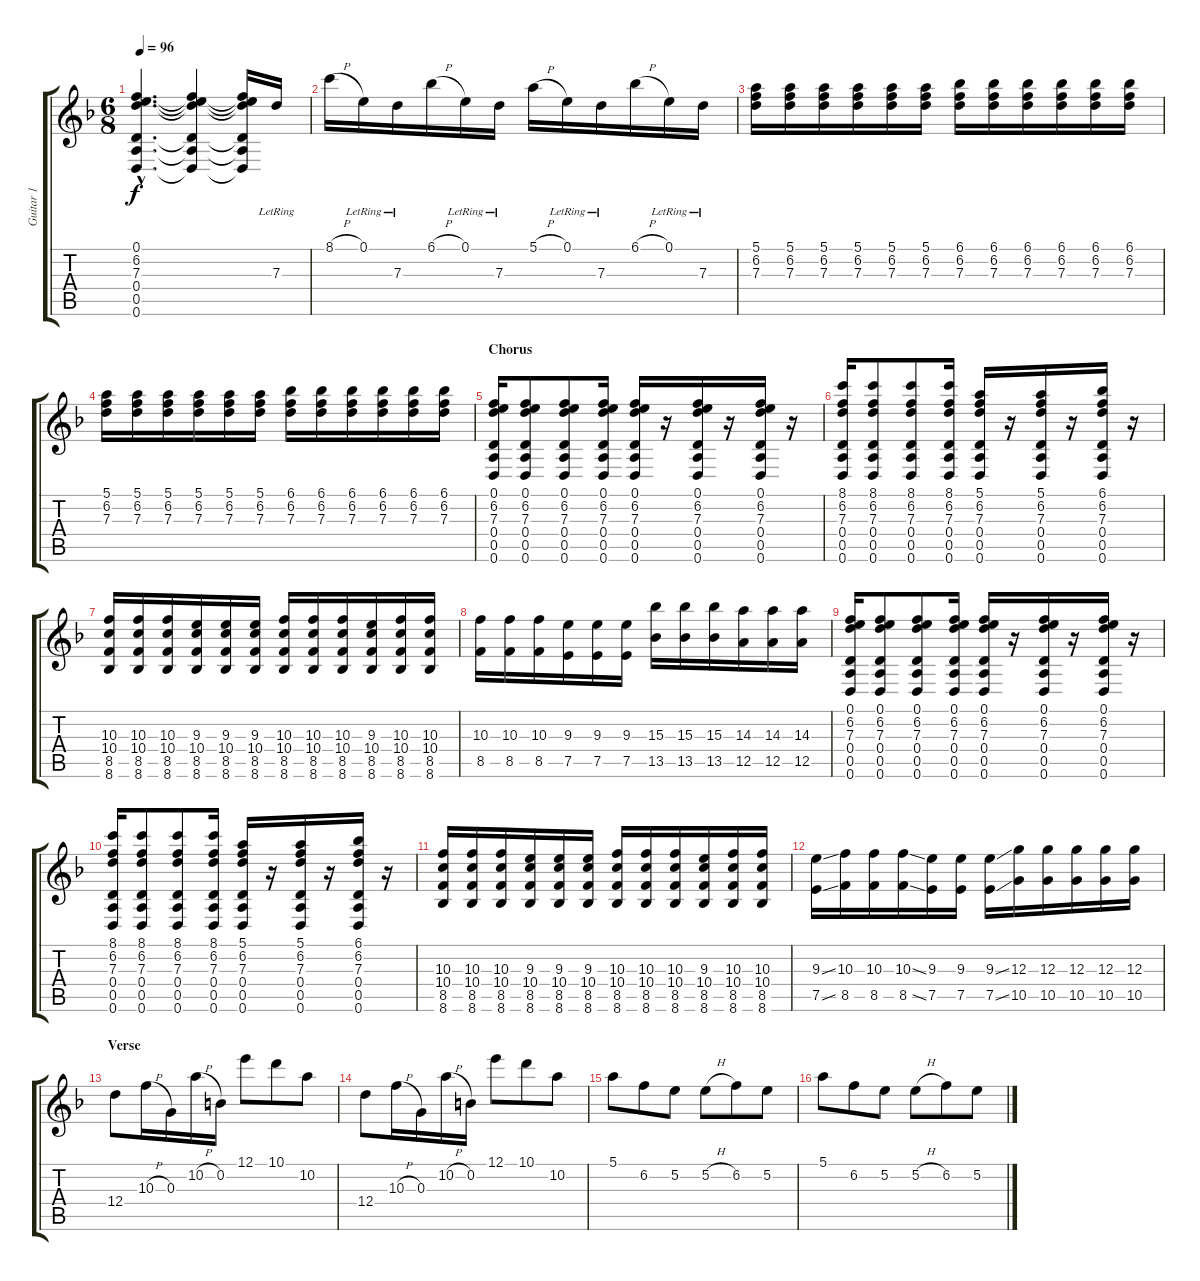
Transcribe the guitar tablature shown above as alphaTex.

\track ("Guitar 1" "Guitar 1") {instrument distortionguitar}
\staff {score tabs}
\tuning (E4 B3 G3 D3 A2 D2) {hide}
\ts (6 8)
\tempo 96
\clef g2
\ks f
(0.1{hac} 6.2{hac} 7.3{hac} 0.4{hac} 0.5{hac} 0.6{hac}).4{d dy f} (0.1{t} 6.2{t} 7.3{t} 0.4{t} 0.5{t} 0.6{t}).4 (0.1{t} 6.2{t} 7.3{t} 0.4{t} 0.5{t} 0.6{t}).16 7.3{lr}.16 |
8.1{h}.16 0.1{lr}.16 7.3{lr}.16 6.1{h}.16 0.1{lr}.16 7.3{lr}.16 5.1{h}.16 0.1{lr}.16 7.3{lr}.16 6.1{h}.16 0.1{lr}.16 7.3{lr}.16 |
(5.1 6.2 7.3).16 (5.1 6.2 7.3).16 (5.1 6.2 7.3).16 (5.1 6.2 7.3).16 (5.1 6.2 7.3).16 (5.1 6.2 7.3).16 (6.1 6.2 7.3).16 (6.1 6.2 7.3).16 (6.1 6.2 7.3).16 (6.1 6.2 7.3).16 (6.1 6.2 7.3).16 (6.1 6.2 7.3).16 |
(5.1 6.2 7.3).16 (5.1 6.2 7.3).16 (5.1 6.2 7.3).16 (5.1 6.2 7.3).16 (5.1 6.2 7.3).16 (5.1 6.2 7.3).16 (6.1 6.2 7.3).16 (6.1 6.2 7.3).16 (6.1 6.2 7.3).16 (6.1 6.2 7.3).16 (6.1 6.2 7.3).16 (6.1 6.2 7.3).16 |
\section ("" "Chorus")
(0.1 6.2 7.3 0.4 0.5 0.6).16 (0.1 6.2 7.3 0.4 0.5 0.6).8 (0.1 6.2 7.3 0.4 0.5 0.6).8 (0.1 6.2 7.3 0.4 0.5 0.6).16 (0.1 6.2 7.3 0.4 0.5 0.6).16 r.16 (0.1 6.2 7.3 0.4 0.5 0.6).16 r.16 (0.1 6.2 7.3 0.4 0.5 0.6).16 r.16 |
(8.1 6.2 7.3 0.4 0.5 0.6).16 (8.1 6.2 7.3 0.4 0.5 0.6).8 (8.1 6.2 7.3 0.4 0.5 0.6).8 (8.1 6.2 7.3 0.4 0.5 0.6).16 (5.1 6.2 7.3 0.4 0.5 0.6).16 r.16 (5.1 6.2 7.3 0.4 0.5 0.6).16 r.16 (6.1 6.2 7.3 0.4 0.5 0.6).16 r.16 |
(10.3 10.4 8.5 8.6).16 (10.3 10.4 8.5 8.6).16 (10.3 10.4 8.5 8.6).16 (9.3 10.4 8.5 8.6).16 (9.3 10.4 8.5 8.6).16 (9.3 10.4 8.5 8.6).16 (10.3 10.4 8.5 8.6).16 (10.3 10.4 8.5 8.6).16 (10.3 10.4 8.5 8.6).16 (9.3 10.4 8.5 8.6).16 (10.3 10.4 8.5 8.6).16 (10.3 10.4 8.5 8.6).16 |
(10.3 8.5).16 (10.3 8.5).16 (10.3 8.5).16 (9.3 7.5).16 (9.3 7.5).16 (9.3 7.5).16 (15.3 13.5).16 (15.3 13.5).16 (15.3 13.5).16 (14.3 12.5).16 (14.3 12.5).16 (14.3 12.5).16 |
(0.1 6.2 7.3 0.4 0.5 0.6).16 (0.1 6.2 7.3 0.4 0.5 0.6).8 (0.1 6.2 7.3 0.4 0.5 0.6).8 (0.1 6.2 7.3 0.4 0.5 0.6).16 (0.1 6.2 7.3 0.4 0.5 0.6).16 r.16 (0.1 6.2 7.3 0.4 0.5 0.6).16 r.16 (0.1 6.2 7.3 0.4 0.5 0.6).16 r.16 |
(8.1 6.2 7.3 0.4 0.5 0.6).16 (8.1 6.2 7.3 0.4 0.5 0.6).8 (8.1 6.2 7.3 0.4 0.5 0.6).8 (8.1 6.2 7.3 0.4 0.5 0.6).16 (5.1 6.2 7.3 0.4 0.5 0.6).16 r.16 (5.1 6.2 7.3 0.4 0.5 0.6).16 r.16 (6.1 6.2 7.3 0.4 0.5 0.6).16 r.16 |
(10.3 10.4 8.5 8.6).16 (10.3 10.4 8.5 8.6).16 (10.3 10.4 8.5 8.6).16 (9.3 10.4 8.5 8.6).16 (9.3 10.4 8.5 8.6).16 (9.3 10.4 8.5 8.6).16 (10.3 10.4 8.5 8.6).16 (10.3 10.4 8.5 8.6).16 (10.3 10.4 8.5 8.6).16 (9.3 10.4 8.5 8.6).16 (10.3 10.4 8.5 8.6).16 (10.3 10.4 8.5 8.6).16 |
(9.3{ss} 7.5{ss}).16 (10.3 8.5).16 (10.3 8.5).16 (10.3{ss} 8.5{ss}).16 (9.3 7.5).16 (9.3 7.5).16 (9.3{ss} 7.5{ss}).16 (12.3 10.5).16 (12.3 10.5).16 (12.3 10.5).16 (12.3 10.5).16 (12.3 10.5).16 |
\section ("" "Verse")
12.4.8 10.3{h}.16 0.3.16 10.2{h}.16 0.2.16 12.1.8 10.1.8 10.2.8 |
12.4.8 10.3{h}.16 0.3.16 10.2{h}.16 0.2.16 12.1.8 10.1.8 10.2.8 |
5.1.8 6.2.8 5.2.8 5.2{h}.8 6.2.8 5.2.8 |
5.1.8 6.2.8 5.2.8 5.2{h}.8 6.2.8 5.2.8
